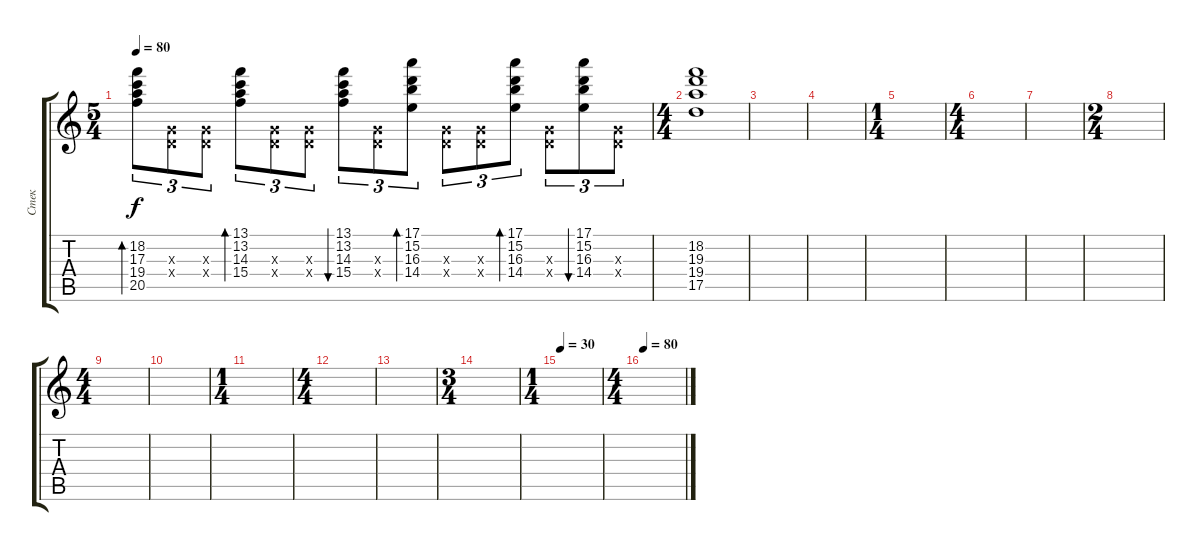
\track ("Стек" "Стек") {mute instrument acousticguitarsteel}
\staff {score tabs}
\tuning (E4 B3 G3 D3 A2 E2) {hide}
\ts (5 4)
\tempo 80
\clef g2
\ks c
(18.2 17.3 19.4 20.5).8{tu (3 2) bd 30 dy f} (0.3{x} 0.4{x}).8{tu (3 2)} (0.3{x} 0.4{x}).8{tu (3 2)} (13.1 13.2 14.3 15.4).8{tu (3 2) bd 30} (0.3{x} 0.4{x}).8{tu (3 2)} (0.3{x} 0.4{x}).8{tu (3 2)} (13.1 13.2 14.3 15.4).8{tu (3 2) bu 30} (0.3{x} 0.4{x}).8{tu (3 2)} (17.1 15.2 16.3 14.4).8{tu (3 2) bd 30} (0.3{x} 0.4{x}).8{tu (3 2)} (0.3{x} 0.4{x}).8{tu (3 2)} (17.1 15.2 16.3 14.4).8{tu (3 2) bd 30} (0.3{x} 0.4{x}).8{tu (3 2)} (17.1 15.2 16.3 14.4).8{tu (3 2) bu 30} (0.3{x} 0.4{x}).8{tu (3 2)} |
\ts (4 4)
(18.2 19.3 19.4 17.5).1 |
|
|
\ts (1 4)
|
\ts (4 4)
|
|
\ts (2 4)
|
\ts (4 4)
|
|
\ts (1 4)
|
\ts (4 4)
|
|
\ts (3 4)
|
\ts (1 4)
\tempo 30
|
\ts (4 4)
\tempo 80
